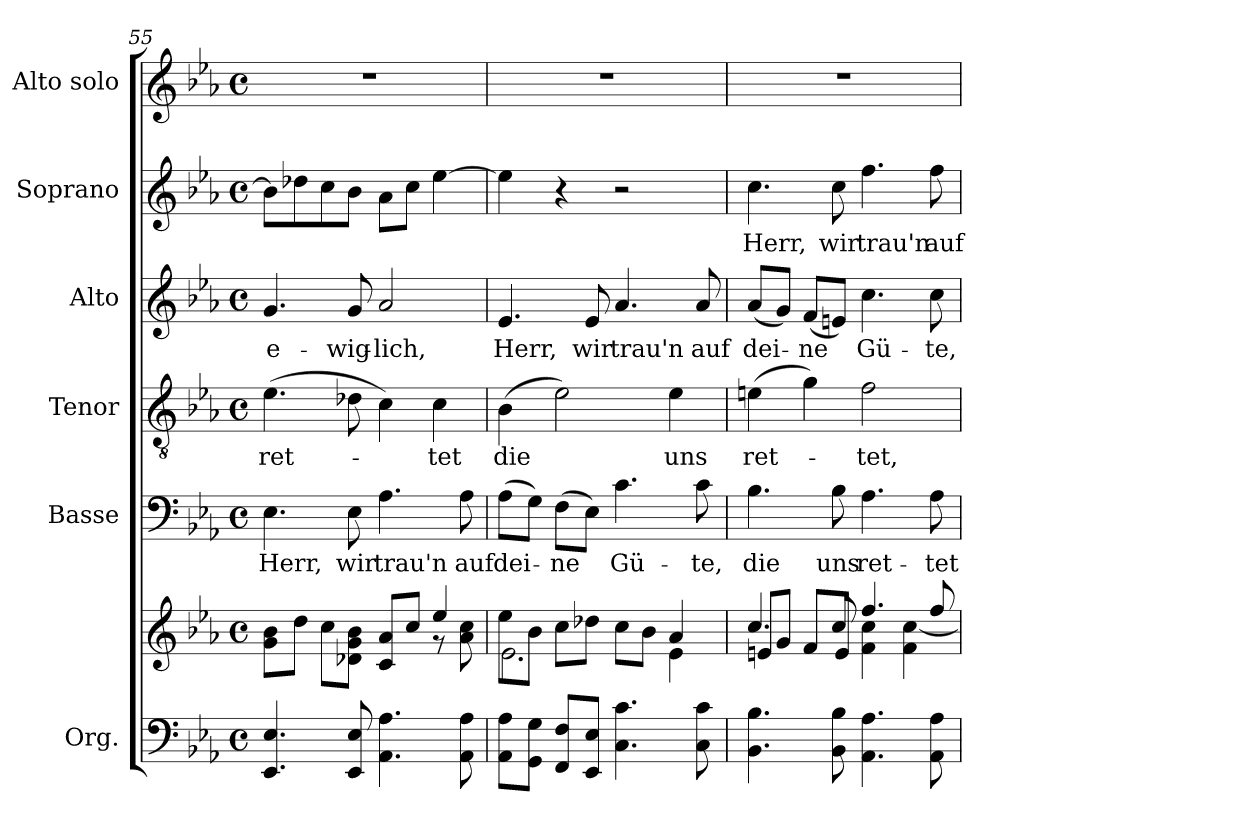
**kern	**kern	**kern	**text	**kern	**text	**kern	**text	**kern	**text	**kern
*part6	*part6	*part5	*part5	*part4	*part4	*part3	*part3	*part2	*part2	*part1
*staff7	*staff6	*staff5	*staff5	*staff4	*staff4	*staff3	*staff3	*staff2	*staff2	*staff1
*I"Org.	*	*I"Basse	*	*I"Tenor	*	*I"Alto	*	*I"Soprano	*	*I"Alto solo
*	*	*I'B.	*	*I'T.	*	*I'A.	*	*I'S.	*	*
!!LO:PB:g=z
*clefF4	*clefG2	*clefF4	*	*clefGv2	*	*clefG2	*	*clefG2	*	*clefG2
*k[b-e-a-]	*k[b-e-a-]	*k[b-e-a-]	*	*k[b-e-a-]	*	*k[b-e-a-]	*	*k[b-e-a-]	*	*k[b-e-a-]
*M4/4	*M4/4	*M4/4	*	*M4/4	*	*M4/4	*	*M4/4	*	*M4/4
*met(c)	*met(c)	*met(c)	*	*met(c)	*	*met(c)	*	*met(c)	*	*met(c)
=55	=55	=55	=55	=55	=55	=55	=55	=55	=55	=55
*	*^	*	*	*	*	*	*	*	*	*
!	!	!	!	!LO:LY:b	!	!LO:LY:b	!	!LO:LY:b	!	!	!
4.EE- 4.E-	8g\ 8b-\L	2ryy	4.E-\	Herr,	(4.e-\	ret-	4.g/	e-	8b-\L]	.	1r
.	8dd\J	.	.	.	.	.	.	.	8dd-X\	.	.
.	8cc\L	.	.	.	.	.	.	.	8cc\	.	.
!	!	!	!	!LO:LY:b	!	!	!	!LO:LY:b	!	!	!
8EE- 8E-	8d-X\ 8g\ 8b-\J	.	8E-\	wir	8d-X\	.	8g/	-wig-	8b-\J	.	.
!	!	!	!	!LO:LY:b	!	!	!	!LO:LY:b	!	!	!
4.AA- 4.A-	8c/ 8a-/L	4ryy	4.A-\	trau'n	4c\)	.	2a-/	-lich,	8a-\L	.	.
.	8cc/J	.	.	.	.	.	.	.	8cc\J	.	.
!	!	!	!	!	!	!LO:LY:b	!	!	!	!	!
.	4ee-	8r	.	.	4c\	-tet	.	.	[4ee-\	.	.
!	!	!	!	!LO:LY:b	!	!	!	!	!	!	!
8AA- 8A-	.	8a- 8cc	8A-\	auf	.	.	.	.	.	.	.
=56	=56	=56	=56	=56	=56	=56	=56	=56	=56	=56	=56
!	!	!	!	!LO:LY:b	!	!LO:LY:b	!	!LO:LY:b	!	!	!
8AA-\ 8A-\L	8ee-\L	2.e-	(8A-\L	dei-	(4B-\	die	4.e-/	Herr,	4ee-\]	.	1r
8GG\ 8G\J	8b-\J	.	8G\J)	.	.	.	.	.	.	.	.
!	!	!	!	!LO:LY:b	!	!	!	!	!	!	!
8FF/ 8F/L	8cc\L	.	(8F\L	-ne	2e-\)	.	.	.	4r	.	.
!	!	!	!	!	!	!	!	!LO:LY:b	!	!	!
8EE-/ 8E-/J	8dd-X\J	.	8E-\J)	.	.	.	8e-/	wir	.	.	.
!	!	!	!	!LO:LY:b	!	!	!	!LO:LY:b	!	!	!
4.C 4.c	8cc\L	.	4.c\	Gü-	.	.	4.a-/	trau'n	2r	.	.
.	8b-\J	.	.	.	.	.	.	.	.	.	.
!	!	!	!	!	!	!LO:LY:b	!	!	!	!	!
.	4a-	4e-	.	.	4e-\	uns	.	.	.	.	.
!	!	!	!	!LO:LY:b	!	!	!	!LO:LY:b	!	!	!
8C 8c	.	.	8c\	-te,	.	.	8a-/	auf	.	.	.
=57	=57	=57	=57	=57	=57	=57	=57	=57	=57	=57	=57
!	!	!	!	!LO:LY:b	!	!LO:LY:b	!	!LO:LY:b	!	!LO:LY:b	!
4.BB- 4.B-	4.cc	8en/L	4.B-\	die	(4en\	ret-	(8a-/L	dei-	4.cc\	Herr,	1r
.	.	8g/J	.	.	.	.	8g/J)	.	.	.	.
!	!	!	!	!	!	!	!	!LO:LY:b	!	!	!
.	.	8f/L	.	.	4g\)	.	(8f/L	-ne	.	.	.
!	!	!	!	!LO:LY:b	!	!	!	!	!	!LO:LY:b	!
8BB- 8B-	8cc	8e/J	8B-\	uns	.	.	8en/J)	.	8cc\	wir	.
!	!	!	!	!LO:LY:b	!	!LO:LY:b	!	!LO:LY:b	!	!LO:LY:b	!
4.AA- 4.A-	4.ff	4f 4cc	4.A-\	ret-	2f\	-tet,	4.cc\	Gü-	4.ff\	trau'n	.
.	.	4f [4cc	.	.	.	.	.	.	.	.	.
!	!	!	!	!LO:LY:b	!	!	!	!LO:LY:b	!	!LO:LY:b	!
8AA- 8A-	8ff	.	8A-\	-tet	.	.	8cc\	-te,	8ff\	auf	.
*	*v	*v	*	*	*	*	*	*	*	*	*
=	=	=	=	=	=	=	=	=	=	=
*-	*-	*-	*-	*-	*-	*-	*-	*-	*-	*-
